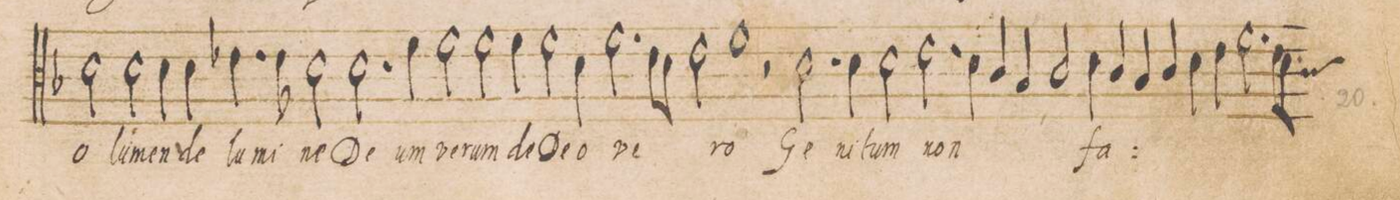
**kern	**text
*I"CANTUS	*
*clefC3	*
*k[b-]	*
*met(C)	*
*M2/1	*
2d\	-o
2d\	lu-
=30-	=30-
4d\	-men
4d\	de
4.e-X\	lu-
8e-\	-mi-
2d\	-ne
2.d\	De-
=31-	=31-
4f\	-um
2f\	ve-
2f\	-rum
4f\	de
2f\	De-
=32-	=32-
4d\	-o
2.f\	ve-
8eny\L	.
8d\J	.
2e\	.
=33-	=33-
1f	-ro
2r	.
2.d\	Ge-
=34-	=34-
4d\	-ni-
2d\	-tum
2.e\	non
4d\	.
=35-	=35-
4cny/	.
4B-y/	.
2c/	.
4d\	fa-
4c/	.
4B-/	.
4c/	.
=36-	=36-
4d\	.
4e\	.
2.f\	.
8e\L	.
*custos:c	*
8d\J	.
*-	*-
